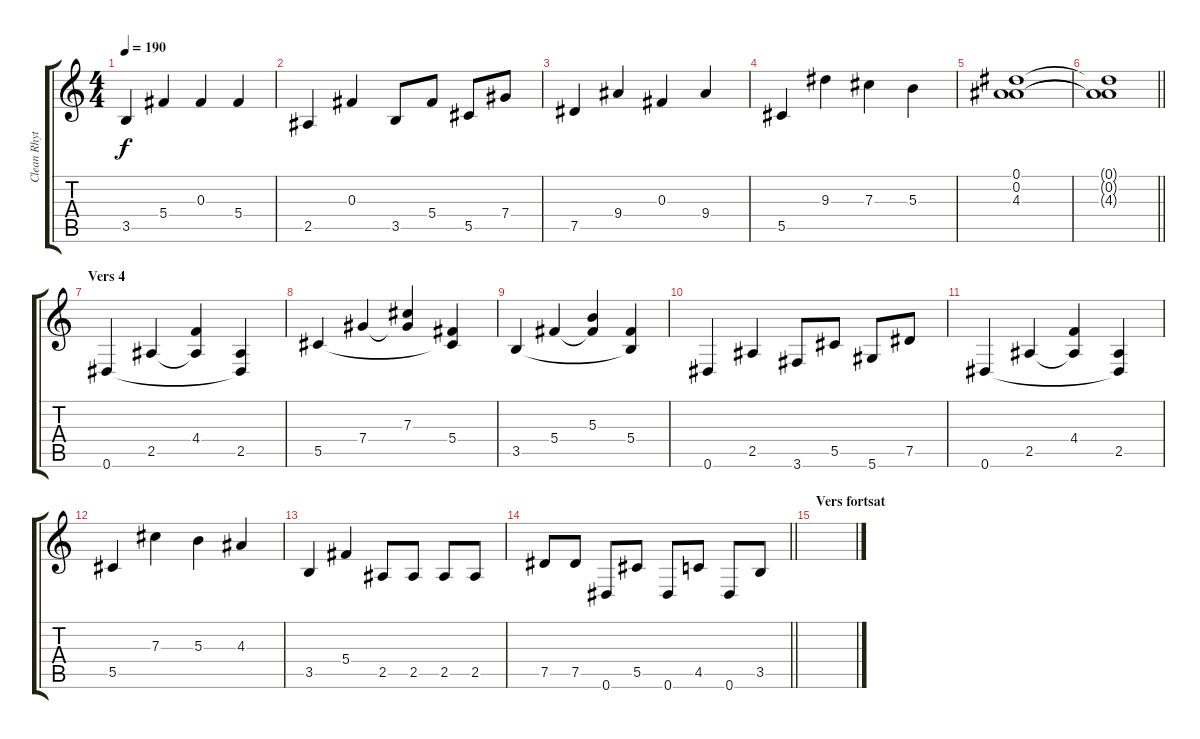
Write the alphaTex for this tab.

\track ("Clean Rhythm Gtr." "Clean Rhyt") {instrument electricguitarclean}
\staff {score tabs}
\tuning (Eb4 Bb3 Gb3 Db3 Ab2 Eb2) {hide}
\ts (4 4)
\tempo 190
\clef g2
\ks c
3.5.4{dy f} 5.4.4 0.3.4 5.4.4 |
2.5.4 0.3.4 3.5.8 5.4.8 5.5.8 7.4.8 |
7.5.4 9.4.4 0.3.4 9.4.4 |
5.5.4 9.3.4 7.3.4 5.3.4 |
(0.1 0.2 4.3).1 |
\barLineRight lightlight
(0.1{t} 0.2{t} 4.3{t}).1 |
\section ("" "Vers 4")
0.6.4 2.5.4 (4.4 2.5{t}).4 (2.5 0.6{t}).4 |
5.5.4 7.4.4 (7.3 7.4{t}).4 (5.4 5.5{t}).4 |
3.5.4 5.4.4 (5.3 5.4{t}).4 (5.4 3.5{t}).4 |
0.6.4 2.5.4 3.6.8 5.5.8 5.6.8 7.5.8 |
0.6.4 2.5.4 (4.4 2.5{t}).4 (2.5 0.6{t}).4 |
5.5.4 7.3.4 5.3.4 4.3.4 |
3.5.4 5.4.4 2.5.8 2.5.8 2.5.8 2.5.8 |
\barLineRight lightlight
7.5.8 7.5.8 0.6.8 5.5.8 0.6.8 4.5.8 0.6.8 3.5.8 |
\section ("" "Vers fortsat")
